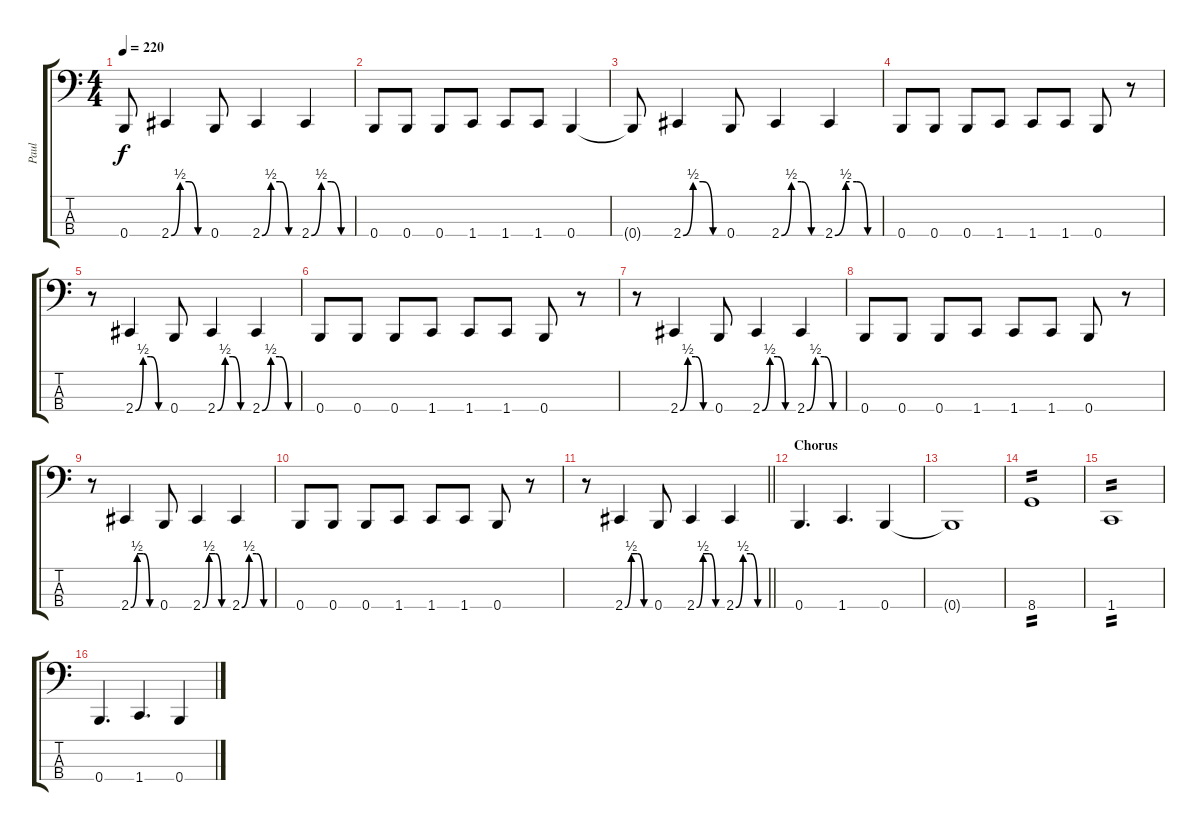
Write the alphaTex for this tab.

\track ("Paul" "Paul") {instrument electricbasspick}
\staff {score tabs}
\tuning (E2 B1 Gb1 B0) {hide}
\ts (4 4)
\tempo 220
\clef f4
\ks c
0.4{t}.8{dy f} 2.4{be (custom 0 0 15 2 30 2 45 0 60 0)}.4 0.4.8 2.4{be (custom 0 0 15 2 30 2 45 0 60 0)}.4 2.4{be (custom 0 0 15 2 30 2 45 0 60 0)}.4 |
0.4.8 0.4.8 0.4.8 1.4.8 1.4.8 1.4.8 0.4.4 |
0.4{t}.8 2.4{be (custom 0 0 15 2 30 2 45 0 60 0)}.4 0.4.8 2.4{be (custom 0 0 15 2 30 2 45 0 60 0)}.4 2.4{be (custom 0 0 15 2 30 2 45 0 60 0)}.4 |
0.4.8 0.4.8 0.4.8 1.4.8 1.4.8 1.4.8 0.4.8 r.8 |
r.8 2.4{be (custom 0 0 15 2 30 2 45 0 60 0)}.4 0.4.8 2.4{be (custom 0 0 15 2 30 2 45 0 60 0)}.4 2.4{be (custom 0 0 15 2 30 2 45 0 60 0)}.4 |
0.4.8 0.4.8 0.4.8 1.4.8 1.4.8 1.4.8 0.4.8 r.8 |
r.8 2.4{be (custom 0 0 15 2 30 2 45 0 60 0)}.4 0.4.8 2.4{be (custom 0 0 15 2 30 2 45 0 60 0)}.4 2.4{be (custom 0 0 15 2 30 2 45 0 60 0)}.4 |
0.4.8 0.4.8 0.4.8 1.4.8 1.4.8 1.4.8 0.4.8 r.8 |
r.8 2.4{be (custom 0 0 15 2 30 2 45 0 60 0)}.4 0.4.8 2.4{be (custom 0 0 15 2 30 2 45 0 60 0)}.4 2.4{be (custom 0 0 15 2 30 2 45 0 60 0)}.4 |
0.4.8 0.4.8 0.4.8 1.4.8 1.4.8 1.4.8 0.4.8 r.8 |
\barLineRight lightlight
r.8 2.4{be (custom 0 0 15 2 30 2 45 0 60 0)}.4 0.4.8 2.4{be (custom 0 0 15 2 30 2 45 0 60 0)}.4 2.4{be (custom 0 0 15 2 30 2 45 0 60 0)}.4 |
\section ("" "Chorus")
0.4.4{d} 1.4.4{d} 0.4.4 |
0.4{t}.1 |
8.4.1{tp 2} |
1.4.1{tp 2} |
0.4.4{d} 1.4.4{d} 0.4.4
